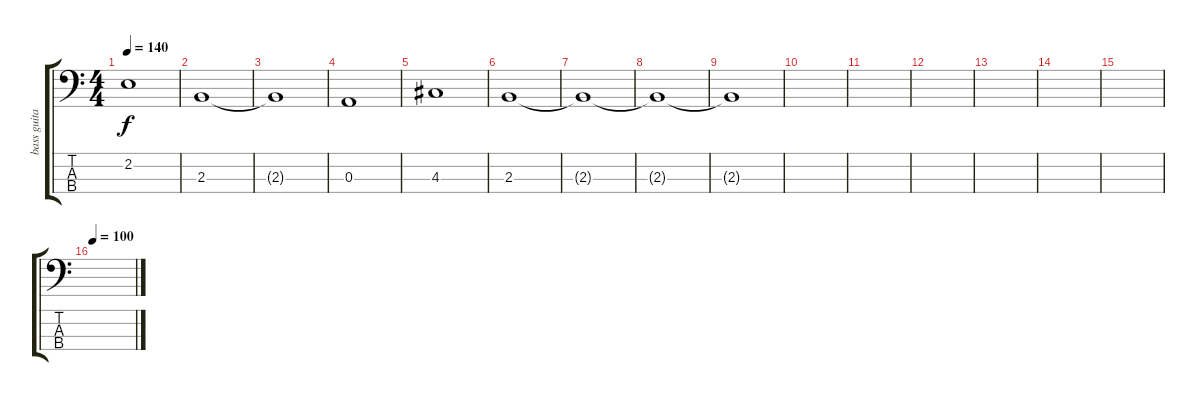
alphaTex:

\track ("bass guitar" "bass guita") {instrument electricbassfinger}
\staff {score tabs}
\tuning (G2 D2 A1 E1) {hide}
\ts (4 4)
\tempo 140
\clef f4
\ks c
2.2.1{dy f} |
2.3.1 |
2.3{t}.1 |
0.3.1 |
4.3.1 |
2.3.1{volume 5} |
2.3{t}.1 |
2.3{t}.1 |
2.3{t}.1 |
|
|
|
|
|
|
\tempo 100
